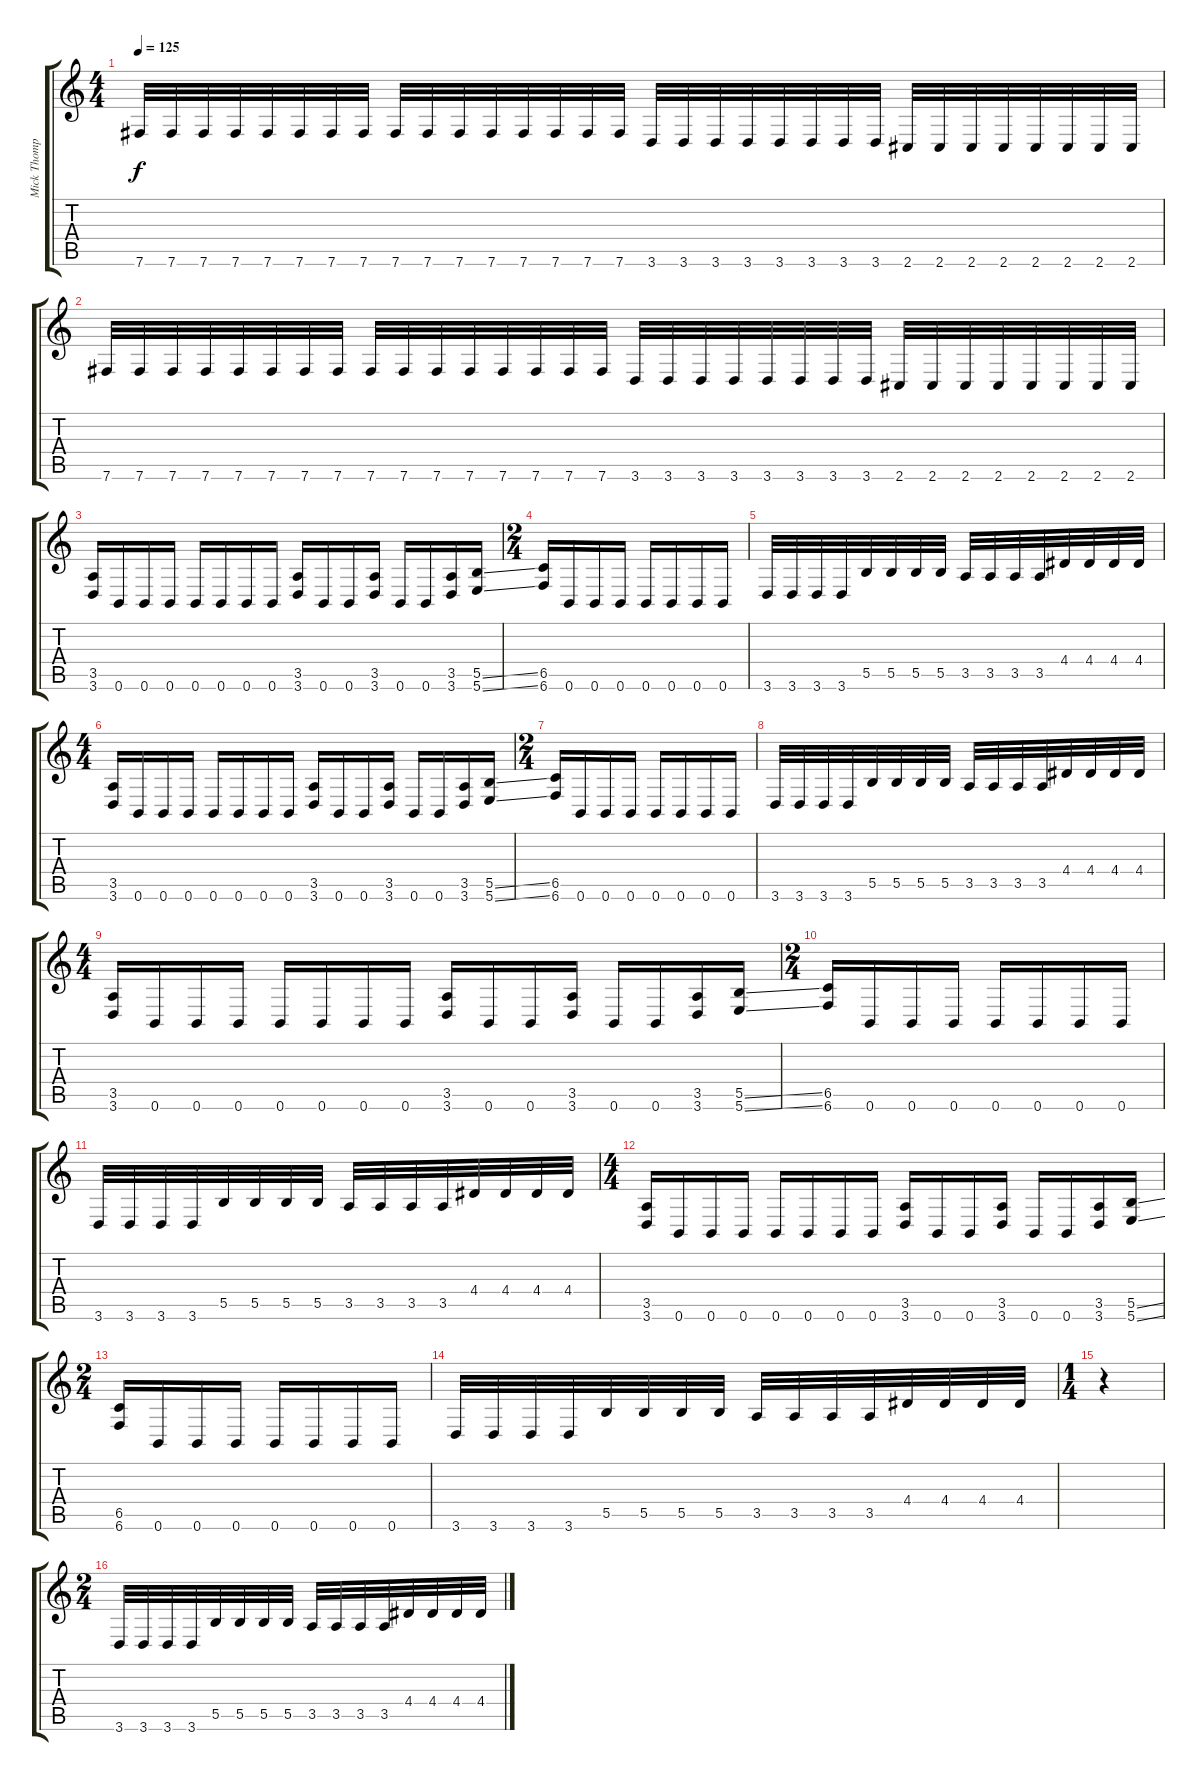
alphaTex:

\track ("Mick Thompson" "Mick Thomp") {instrument distortionguitar}
\staff {score tabs}
\tuning (Db4 Ab3 E3 B2 Gb2 B1) {hide}
\ts (4 4)
\tempo 125
\clef g2
\ks c
7.6.32{dy f} 7.6.32 7.6.32 7.6.32 7.6.32 7.6.32 7.6.32 7.6.32 7.6.32 7.6.32 7.6.32 7.6.32 7.6.32 7.6.32 7.6.32 7.6.32 3.6.32 3.6.32 3.6.32 3.6.32 3.6.32 3.6.32 3.6.32 3.6.32 2.6.32 2.6.32 2.6.32 2.6.32 2.6.32 2.6.32 2.6.32 2.6.32 |
7.6.32 7.6.32 7.6.32 7.6.32 7.6.32 7.6.32 7.6.32 7.6.32 7.6.32 7.6.32 7.6.32 7.6.32 7.6.32 7.6.32 7.6.32 7.6.32 3.6.32 3.6.32 3.6.32 3.6.32 3.6.32 3.6.32 3.6.32 3.6.32 2.6.32 2.6.32 2.6.32 2.6.32 2.6.32 2.6.32 2.6.32 2.6.32 |
(3.5 3.6).16 0.6.16 0.6.16 0.6.16 0.6.16 0.6.16 0.6.16 0.6.16 (3.5 3.6).16 0.6.16 0.6.16 (3.5 3.6).16 0.6.16 0.6.16 (3.5 3.6).16 (5.5{ss} 5.6{ss}).16 |
\ts (2 4)
(6.5 6.6).16 0.6.16 0.6.16 0.6.16 0.6.16 0.6.16 0.6.16 0.6.16 |
3.6.32 3.6.32 3.6.32 3.6.32 5.5.32 5.5.32 5.5.32 5.5.32 3.5.32 3.5.32 3.5.32 3.5.32 4.4.32 4.4.32 4.4.32 4.4.32 |
\ts (4 4)
(3.5 3.6).16 0.6.16 0.6.16 0.6.16 0.6.16 0.6.16 0.6.16 0.6.16 (3.5 3.6).16 0.6.16 0.6.16 (3.5 3.6).16 0.6.16 0.6.16 (3.5 3.6).16 (5.5{ss} 5.6{ss}).16 |
\ts (2 4)
(6.5 6.6).16 0.6.16 0.6.16 0.6.16 0.6.16 0.6.16 0.6.16 0.6.16 |
3.6.32 3.6.32 3.6.32 3.6.32 5.5.32 5.5.32 5.5.32 5.5.32 3.5.32 3.5.32 3.5.32 3.5.32 4.4.32 4.4.32 4.4.32 4.4.32 |
\ts (4 4)
(3.5 3.6).16 0.6.16 0.6.16 0.6.16 0.6.16 0.6.16 0.6.16 0.6.16 (3.5 3.6).16 0.6.16 0.6.16 (3.5 3.6).16 0.6.16 0.6.16 (3.5 3.6).16 (5.5{ss} 5.6{ss}).16 |
\ts (2 4)
(6.5 6.6).16 0.6.16 0.6.16 0.6.16 0.6.16 0.6.16 0.6.16 0.6.16 |
3.6.32 3.6.32 3.6.32 3.6.32 5.5.32 5.5.32 5.5.32 5.5.32 3.5.32 3.5.32 3.5.32 3.5.32 4.4.32 4.4.32 4.4.32 4.4.32 |
\ts (4 4)
(3.5 3.6).16 0.6.16 0.6.16 0.6.16 0.6.16 0.6.16 0.6.16 0.6.16 (3.5 3.6).16 0.6.16 0.6.16 (3.5 3.6).16 0.6.16 0.6.16 (3.5 3.6).16 (5.5{ss} 5.6{ss}).16 |
\ts (2 4)
(6.5 6.6).16 0.6.16 0.6.16 0.6.16 0.6.16 0.6.16 0.6.16 0.6.16 |
3.6.32 3.6.32 3.6.32 3.6.32 5.5.32 5.5.32 5.5.32 5.5.32 3.5.32 3.5.32 3.5.32 3.5.32 4.4.32 4.4.32 4.4.32 4.4.32 |
\ts (1 4)
r.4 |
\ts (2 4)
3.6.32 3.6.32 3.6.32 3.6.32 5.5.32 5.5.32 5.5.32 5.5.32 3.5.32 3.5.32 3.5.32 3.5.32 4.4.32 4.4.32 4.4.32 4.4.32
